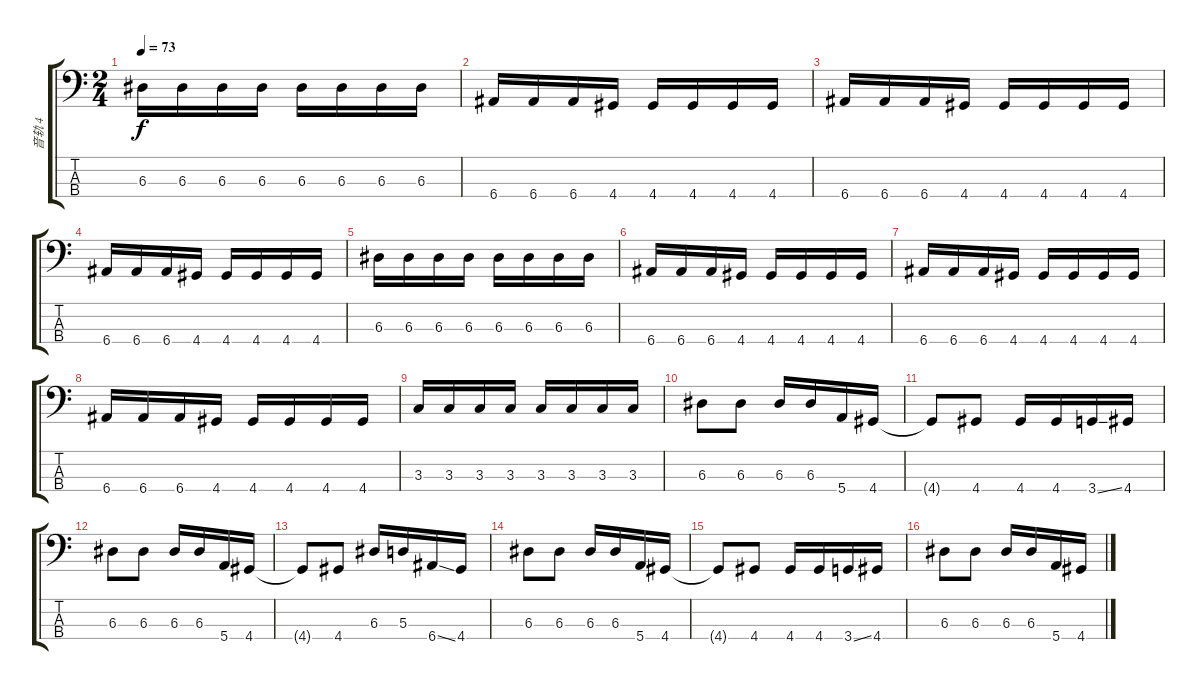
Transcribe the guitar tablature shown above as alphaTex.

\track ("音轨 4" "音轨 4") {instrument electricbassfinger}
\staff {score tabs}
\tuning (G2 D2 A1 E1) {hide}
\ts (2 4)
\tempo 73
\clef f4
\ks c
6.3.16{dy f} 6.3.16 6.3.16 6.3.16 6.3.16 6.3.16 6.3.16 6.3.16 |
6.4.16 6.4.16 6.4.16 4.4.16 4.4.16 4.4.16 4.4.16 4.4.16 |
6.4.16 6.4.16 6.4.16 4.4.16 4.4.16 4.4.16 4.4.16 4.4.16 |
6.4.16 6.4.16 6.4.16 4.4.16 4.4.16 4.4.16 4.4.16 4.4.16 |
6.3.16 6.3.16 6.3.16 6.3.16 6.3.16 6.3.16 6.3.16 6.3.16 |
6.4.16 6.4.16 6.4.16 4.4.16 4.4.16 4.4.16 4.4.16 4.4.16 |
6.4.16 6.4.16 6.4.16 4.4.16 4.4.16 4.4.16 4.4.16 4.4.16 |
6.4.16 6.4.16 6.4.16 4.4.16 4.4.16 4.4.16 4.4.16 4.4.16 |
3.3.16 3.3.16 3.3.16 3.3.16 3.3.16 3.3.16 3.3.16 3.3.16 |
6.3.8 6.3.8 6.3.16 6.3.16 5.4.16 4.4.16 |
4.4{t}.8 4.4.8 4.4.16 4.4.16 3.4{ss}.16 4.4.16 |
6.3.8 6.3.8 6.3.16 6.3.16 5.4.16 4.4.16 |
4.4{t}.8 4.4.8 6.3.16 5.3.16 6.4{ss}.16 4.4.16 |
6.3.8 6.3.8 6.3.16 6.3.16 5.4.16 4.4.16 |
4.4{t}.8 4.4.8 4.4.16 4.4.16 3.4{ss}.16 4.4.16 |
6.3.8 6.3.8 6.3.16 6.3.16 5.4.16 4.4.16
